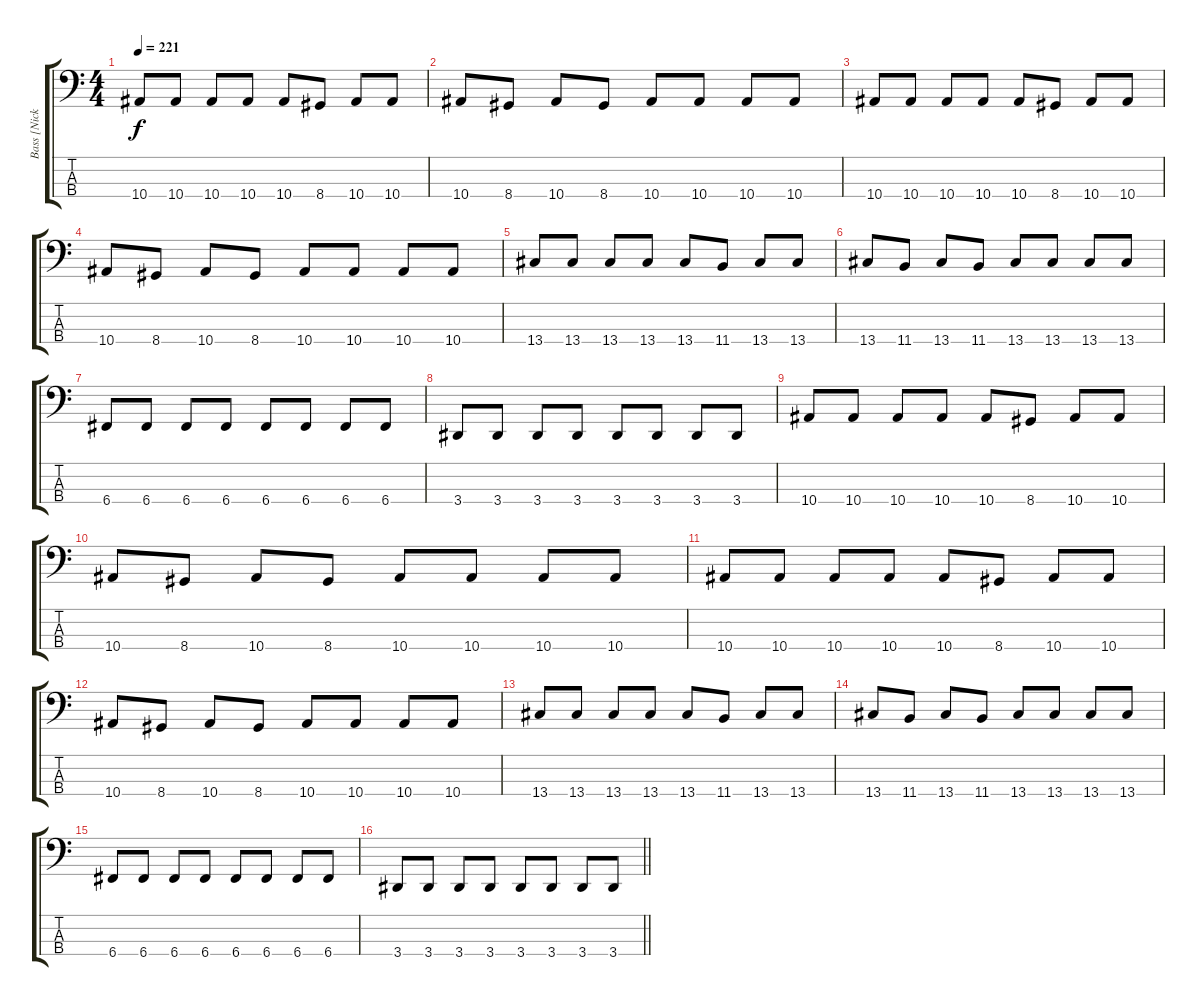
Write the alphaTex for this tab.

\track ("Bass [Nick Oliveri]" "Bass [Nick") {instrument electricbasspick bank 255}
\staff {score tabs}
\tuning (Eb2 Bb1 F1 C1) {hide}
\ts (4 4)
\tempo 221
\clef f4
\ks c
10.4.8{dy f} 10.4.8 10.4.8 10.4.8 10.4.8 8.4.8 10.4.8 10.4.8 |
10.4.8 8.4.8 10.4.8 8.4.8 10.4.8 10.4.8 10.4.8 10.4.8 |
10.4.8 10.4.8 10.4.8 10.4.8 10.4.8 8.4.8 10.4.8 10.4.8 |
10.4.8 8.4.8 10.4.8 8.4.8 10.4.8 10.4.8 10.4.8 10.4.8 |
13.4.8 13.4.8 13.4.8 13.4.8 13.4.8 11.4.8 13.4.8 13.4.8 |
13.4.8 11.4.8 13.4.8 11.4.8 13.4.8 13.4.8 13.4.8 13.4.8 |
6.4.8 6.4.8 6.4.8 6.4.8 6.4.8 6.4.8 6.4.8 6.4.8 |
3.4.8 3.4.8 3.4.8 3.4.8 3.4.8 3.4.8 3.4.8 3.4.8 |
10.4.8 10.4.8 10.4.8 10.4.8 10.4.8 8.4.8 10.4.8 10.4.8 |
10.4.8 8.4.8 10.4.8 8.4.8 10.4.8 10.4.8 10.4.8 10.4.8 |
10.4.8 10.4.8 10.4.8 10.4.8 10.4.8 8.4.8 10.4.8 10.4.8 |
10.4.8 8.4.8 10.4.8 8.4.8 10.4.8 10.4.8 10.4.8 10.4.8 |
13.4.8 13.4.8 13.4.8 13.4.8 13.4.8 11.4.8 13.4.8 13.4.8 |
13.4.8 11.4.8 13.4.8 11.4.8 13.4.8 13.4.8 13.4.8 13.4.8 |
6.4.8 6.4.8 6.4.8 6.4.8 6.4.8 6.4.8 6.4.8 6.4.8 |
\barLineRight lightlight
3.4.8 3.4.8 3.4.8 3.4.8 3.4.8 3.4.8 3.4.8 3.4.8
